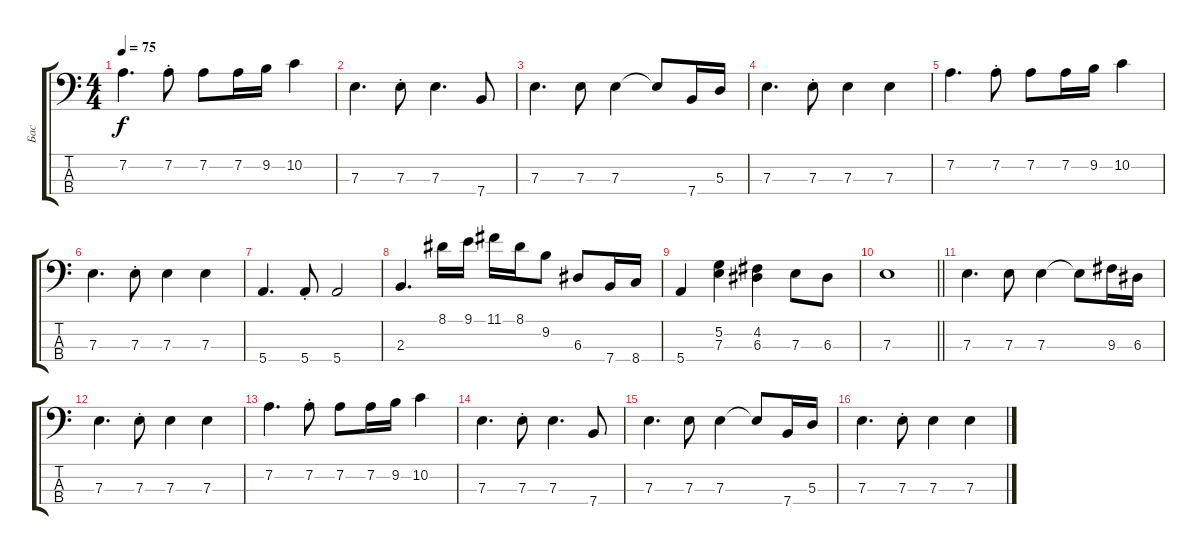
\track ("Бас" "Бас") {instrument electricbassfinger}
\staff {score tabs}
\tuning (G2 D2 A1 E1) {hide}
\ts (4 4)
\tempo 75
\clef f4
\ks c
7.2.4{d dy f} 7.2{st}.8 7.2.8 7.2.16 9.2.16 10.2.4 |
7.3.4{d} 7.3{st}.8 7.3.4{d} 7.4.8 |
7.3.4{d} 7.3.8 7.3.4 7.3{t}.8 7.4.16 5.3.16 |
7.3.4{d} 7.3{st}.8 7.3.4 7.3.4 |
7.2.4{d} 7.2{st}.8 7.2.8 7.2.16 9.2.16 10.2.4 |
7.3.4{d} 7.3{st}.8 7.3.4 7.3.4 |
5.4.4{d} 5.4{st}.8 5.4.2 |
2.3.4{d} 8.1.16 9.1.16 11.1.16 8.1.16 9.2.8 6.3.8 7.4.16 8.4.16 |
5.4.4 (5.2 7.3).4 (4.2 6.3).4 7.3.8 6.3.8 |
\barLineRight lightlight
7.3.1 |
7.3.4{d} 7.3.8 7.3.4 7.3{t}.8 9.3.16 6.3.16 |
7.3.4{d} 7.3{st}.8 7.3.4 7.3.4 |
7.2.4{d} 7.2{st}.8 7.2.8 7.2.16 9.2.16 10.2.4 |
7.3.4{d} 7.3{st}.8 7.3.4{d} 7.4.8 |
7.3.4{d} 7.3.8 7.3.4 7.3{t}.8 7.4.16 5.3.16 |
7.3.4{d} 7.3{st}.8 7.3.4 7.3.4
